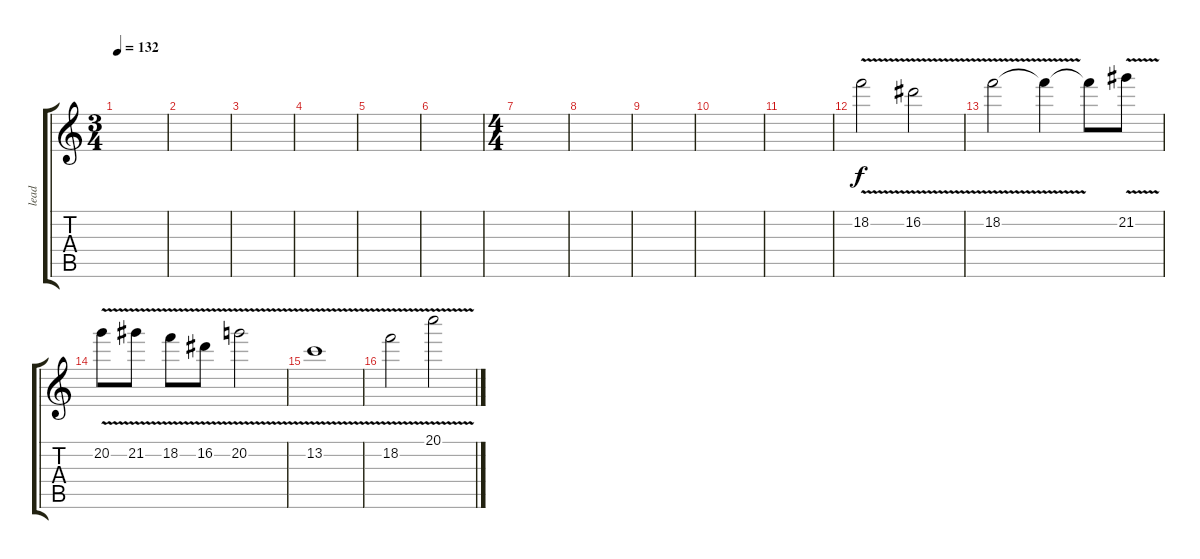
\track ("lead" "lead") {instrument acousticguitarnylon}
\staff {score tabs}
\tuning (E4 B3 G3 D3 A2 E2) {hide}
\ts (3 4)
\tempo 132
\clef g2
\ks c
|
|
|
|
|
|
\ts (4 4)
|
|
|
|
|
18.2{v}.2 16.2{v}.2 |
18.2{v}.2 18.2{t}.4 18.2{t}.8 21.2{v}.8 |
20.2{v}.8 21.2{v}.8 18.2{v}.8 16.2{v}.8 20.2{v}.2 |
13.2{v}.1 |
18.2{v}.2 20.1{v}.2
